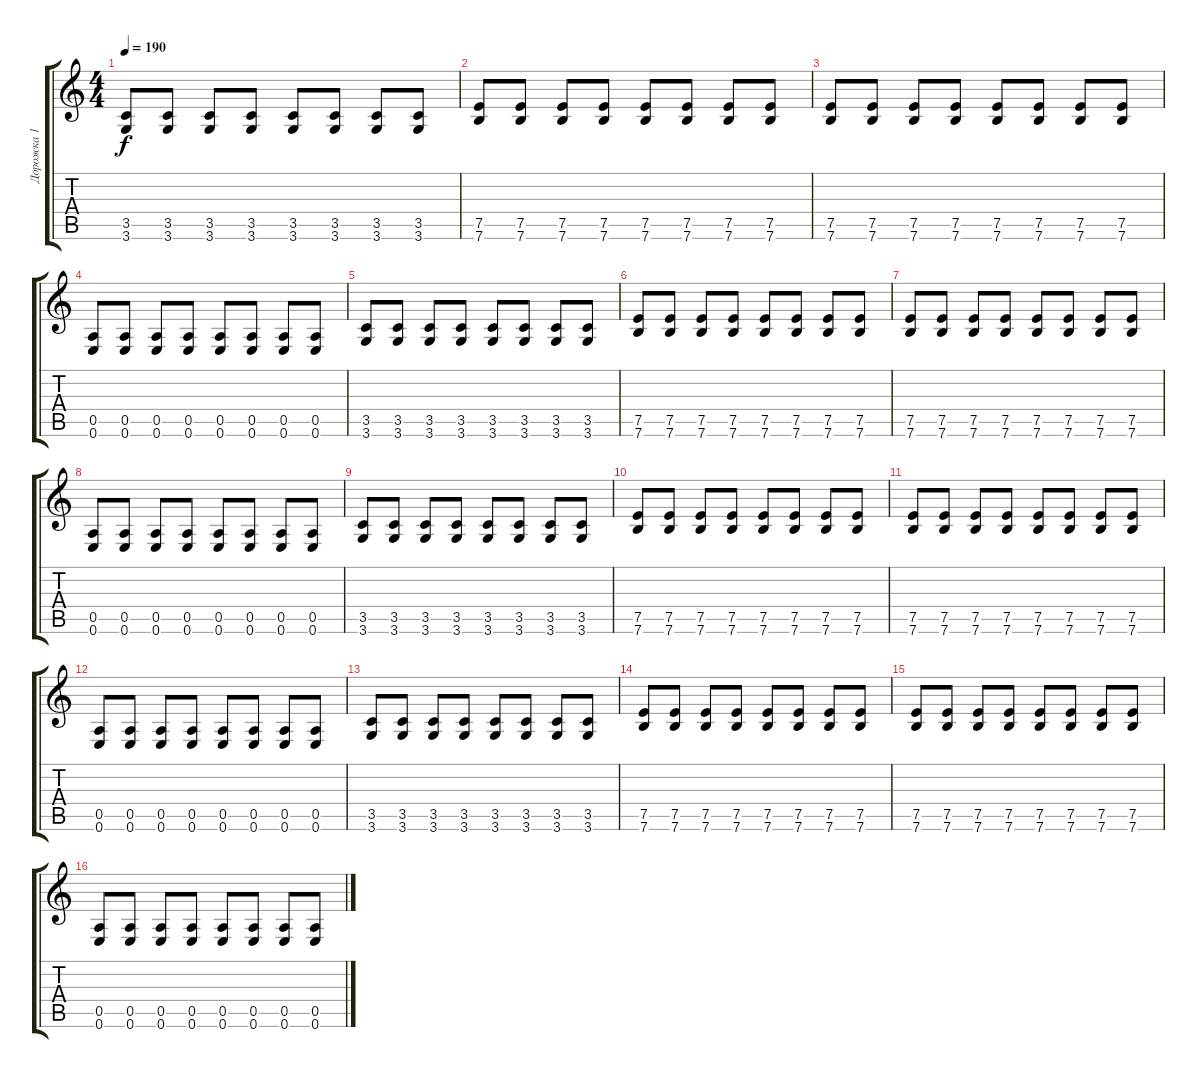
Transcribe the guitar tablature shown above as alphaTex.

\track ("Дорожка 1" "Дорожка 1") {instrument distortionguitar}
\staff {score tabs}
\tuning (E4 B3 G3 D3 A2 E2) {hide}
\ts (4 4)
\tempo 190
\clef g2
\ks c
(3.5 3.6).8{dy f} (3.5 3.6).8 (3.5 3.6).8 (3.5 3.6).8 (3.5 3.6).8 (3.5 3.6).8 (3.5 3.6).8 (3.5 3.6).8 |
(7.5 7.6).8 (7.5 7.6).8 (7.5 7.6).8 (7.5 7.6).8 (7.5 7.6).8 (7.5 7.6).8 (7.5 7.6).8 (7.5 7.6).8 |
(7.5 7.6).8 (7.5 7.6).8 (7.5 7.6).8 (7.5 7.6).8 (7.5 7.6).8 (7.5 7.6).8 (7.5 7.6).8 (7.5 7.6).8 |
(0.5 0.6).8 (0.5 0.6).8 (0.5 0.6).8 (0.5 0.6).8 (0.5 0.6).8 (0.5 0.6).8 (0.5 0.6).8 (0.5 0.6).8 |
(3.5 3.6).8 (3.5 3.6).8 (3.5 3.6).8 (3.5 3.6).8 (3.5 3.6).8 (3.5 3.6).8 (3.5 3.6).8 (3.5 3.6).8 |
(7.5 7.6).8 (7.5 7.6).8 (7.5 7.6).8 (7.5 7.6).8 (7.5 7.6).8 (7.5 7.6).8 (7.5 7.6).8 (7.5 7.6).8 |
(7.5 7.6).8 (7.5 7.6).8 (7.5 7.6).8 (7.5 7.6).8 (7.5 7.6).8 (7.5 7.6).8 (7.5 7.6).8 (7.5 7.6).8 |
(0.5 0.6).8 (0.5 0.6).8 (0.5 0.6).8 (0.5 0.6).8 (0.5 0.6).8 (0.5 0.6).8 (0.5 0.6).8 (0.5 0.6).8 |
(3.5 3.6).8 (3.5 3.6).8 (3.5 3.6).8 (3.5 3.6).8 (3.5 3.6).8 (3.5 3.6).8 (3.5 3.6).8 (3.5 3.6).8 |
(7.5 7.6).8 (7.5 7.6).8 (7.5 7.6).8 (7.5 7.6).8 (7.5 7.6).8 (7.5 7.6).8 (7.5 7.6).8 (7.5 7.6).8 |
(7.5 7.6).8 (7.5 7.6).8 (7.5 7.6).8 (7.5 7.6).8 (7.5 7.6).8 (7.5 7.6).8 (7.5 7.6).8 (7.5 7.6).8 |
(0.5 0.6).8 (0.5 0.6).8 (0.5 0.6).8 (0.5 0.6).8 (0.5 0.6).8 (0.5 0.6).8 (0.5 0.6).8 (0.5 0.6).8 |
(3.5 3.6).8 (3.5 3.6).8 (3.5 3.6).8 (3.5 3.6).8 (3.5 3.6).8 (3.5 3.6).8 (3.5 3.6).8 (3.5 3.6).8 |
(7.5 7.6).8 (7.5 7.6).8 (7.5 7.6).8 (7.5 7.6).8 (7.5 7.6).8 (7.5 7.6).8 (7.5 7.6).8 (7.5 7.6).8 |
(7.5 7.6).8 (7.5 7.6).8 (7.5 7.6).8 (7.5 7.6).8 (7.5 7.6).8 (7.5 7.6).8 (7.5 7.6).8 (7.5 7.6).8 |
(0.5 0.6).8 (0.5 0.6).8 (0.5 0.6).8 (0.5 0.6).8 (0.5 0.6).8 (0.5 0.6).8 (0.5 0.6).8 (0.5 0.6).8
